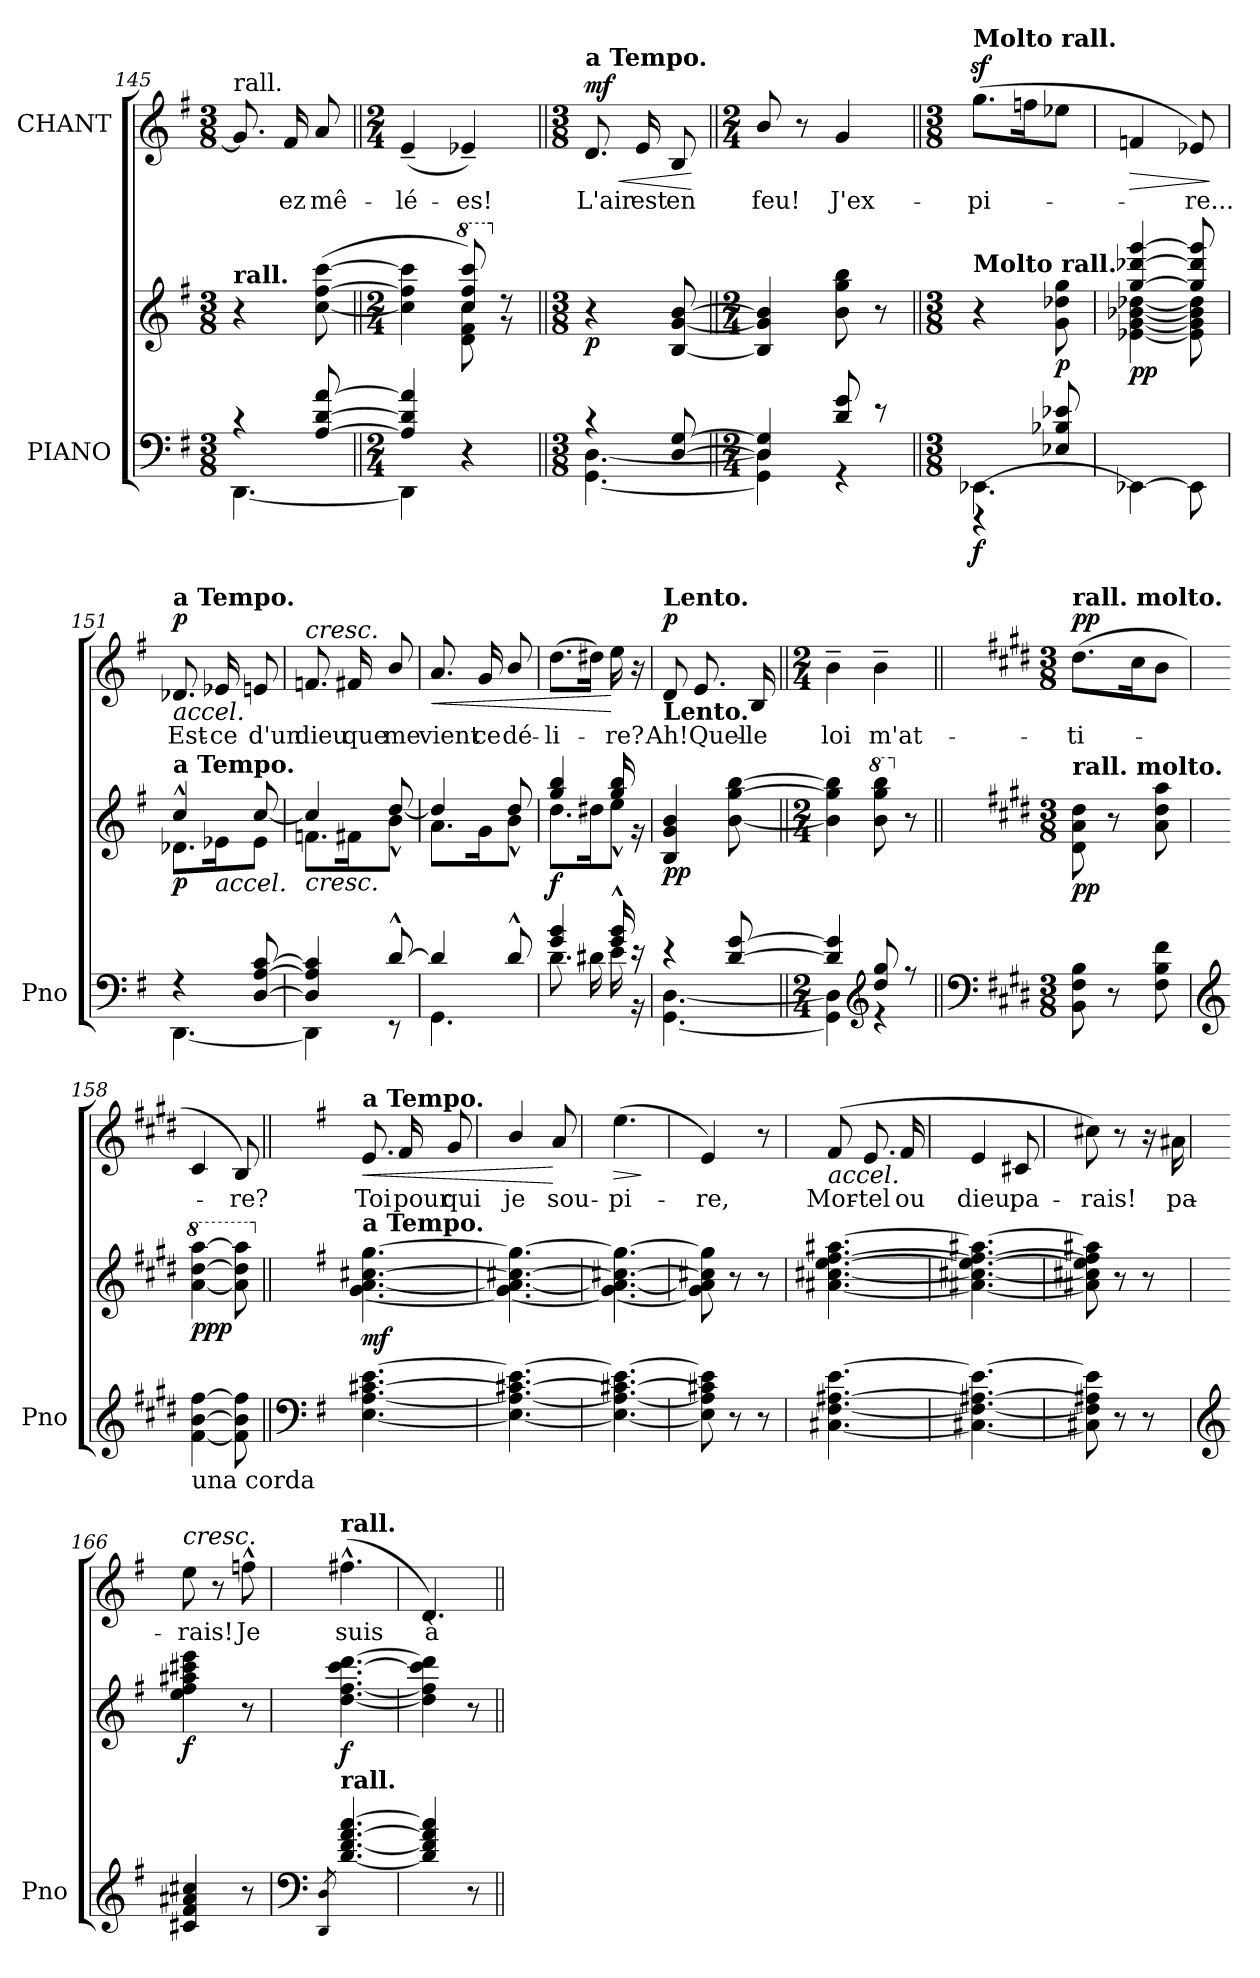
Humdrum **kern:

**kern	**kern	**dynam	**kern	**text	**dynam
*part2	*part2	*part2	*part1	*part1	*part1
*staff3	*staff2	*staff2/3	*staff1	*staff1	*staff1
*I"PIANO	*	*	*I"CHANT	*	*
*I'Pno	*	*	*	*	*
*clefF4	*clefG2	*	*clefG2	*	*
*k[f#]	*k[f#]	*	*k[f#]	*	*
*M3/8	*M3/8	*	*M3/8	*	*
=145	=145	=145	=145	=145	=145
*^	*	*	*	*	*
!	!	!	!	!LO:TX:a:t=rall.	!	!
!	!	!LO:TX:a:B:t=rall.	!	!	!	!
4r	[4.DD\	4r	.	8.g/]	.	.
!	!	!	!	!	!LO:LY:b	!
.	.	.	.	16f#/	-ez	.
!	!	!	!	!	!LO:LY:b	!
[8A/ [8d/ [8a/	.	(>[8cc\ [>8ff#\ [>8ccc\	.	8a/	mê-	.
=146||	=146||	=146||	=146||	=146||	=146||	=146||
*M2/4	*	*M2/4	*	*M2/4	*	*
*	*	*^	*	*	*	*
!	!	!	!	!	!	!LO:LY:b	!
4A/] 4d/] 4a/]	4DD\]	4cc\] 4ff#\] 4ccc\]	4ryy	.	(4e~/	-lé-	.
*	*	*8va	*	*	*	*	*
!	!	!	!	!	!	!LO:LY:b	!
4ryy	4r	8ccc/ 8fff#/ 8cccc/)	8dd\ 8ff#\ 8ccc\	.	4e-X~/)	-es!	.
*	*	*X8va	*	*	*	*	*
.	.	8r	8r	.	.	.	.
*	*	*v	*v	*	*	*	*
=147||	=147||	=147||	=147||	=147||	=147||	=147||
*M3/8	*	*M3/8	*	*M3/8	*	*
*	*	*^	*	*	*	*
!	!	!	!	!	!LO:TX:a:B:t=a Tempo.	!	!
!	!	!LO:TX:a:B:t=a Tempo.	!	!	!	!	!
!	!	!	!	!LO:DY:b	!	!LO:LY:b	!LO:HP:b
!	!	!	!	!	!	!	!LO:DY:n=1:a
*	*	*v	*v	*	*	*	*
4r	[4.GG\ [4.D\	4r	p	8.d/	L'air	< mf
!	!	!	!	!	!LO:LY:b	!
.	.	.	.	16e/	est	.
!	!	!	!	!	!LO:LY:b	!
[8D/ [8G/	.	[<8B/ [<8g/ [8b/	.	8B/	en	.
*v	*v	*	*	*	*	*
.	.	.	.	.	[
=148||	=148||	=148||	=148||	=148||	=148||
*M2/4	*M2/4	*	*M2/4	*	*
*^	*	*	*	*	*
!	!	!	!	!	!LO:LY:b	!
4D/] 4G/]	4GG\] 4D\]	4B/] 4g/] 4b/]	.	8b/	feu!	.
.	.	.	.	8r	.	.
!	!	!	!	!	!LO:LY:b	!
8d/ 8g/	4r	8b\ 8gg\ 8bb\	.	4g/	J'ex-	.
8r	.	8r	.	.	.	.
!!LO:LB:g=z
=149||	=149||	=149||	=149||	=149||	=149||	=149||
*M3/8	*	*M3/8	*	*M3/8	*	*
!	!	!	!	!LO:TX:a:B:t=Molto rall.	!	!
!	!	!LO:TX:a:B:t=Molto rall.	!	!	!	!
!	!	!	!LO:DY:b=2	!	!LO:LY:b	!
[4.EE-X\	4r	4r	f	(8.ggz>\L	-pi-	.
.	.	.	.	16ffn\K	.	.
!	!	!	!LO:DY:b	!	!	!
.	8E-X/ 8B-X/ 8e-X/	8g\ 8dd-X\ 8gg\	p	8ee-X\J	.	.
=150	=150	=150	=150	=150	=150	=150
*	*	*^	*	*	*	*
!	!	!	!	!LO:DY:b	!	!	!LO:HP:b
*v	*v	*	*	*	*	*	*
4EE-X\_	[4gg/ [4ddd-X/ [4ggg/	[4e-X\ [4g\ [4b-X\ [4dd-X\	pp	4fn/	.	>
!	!	!	!	!	!LO:LY:b	!
8EE-\]	8gg/] 8ddd-/] 8ggg/]	8e-\] 8g\] 8b-\] 8dd-\]	.	8e-X/)	-re...	.
*	*v	*v	*	*	*	*
.	.	.	.	.	]
=151	=151	=151	=151	=151	=151
*^	*^	*	*	*	*
!	!	!	!	!	!LO:TX:a:B:t=a Tempo.	!	!
!	!	!	!	!	!LO:TX:b:i:t=accel.	!	!
!	!	!LO:TX:a:B:t=a Tempo.	!	!	!	!	!
!	!	!	!	!LO:DY:b	!	!LO:LY:b	!LO:DY:a
4r	[4.DD\	8.d-X^^\L	4cc/	p	8.d-X/	Est-	p
!	!	!LO:TX:b:i:t=accel.	!	!	!	!	!
!	!	!	!	!	!	!LO:LY:b	!
.	.	16e-X\K	.	.	16e-X/	-ce	.
!	!	!	!	!	!	!LO:LY:b	!
[8D/ [8A/ [8c/	.	8e-\J	[8cc/	.	8en/	d'un	.
=152	=152	=152	=152	=152	=152	=152	=152
!	!	!	!	!	!LO:TX:a:i:t=cresc.	!	!
!	!	!LO:TX:b:i:t=cresc.	!	!	!	!	!
!	!	!	!	!	!	!LO:LY:b	!
4D/] 4A/] 4c/]	4DD\]	8.fn\L	4cc/]	.	8.fn/	dieu	.
!	!	!	!	!	!	!LO:LY:b	!
.	.	16f#X\K	.	.	16f#X/	que	.
!	!	!	!	!	!	!LO:LY:b	!
[8d^^/	8r	8b\J	[8dd^^/	.	8b/	me	.
=153	=153	=153	=153	=153	=153	=153	=153
!	!	!	!	!	!	!LO:LY:b	!LO:HP:b
4d/]	4.GG\	8.a\L	4dd/]	.	8.a/	vient	<
!	!	!	!	!	!	!LO:LY:b	!
.	.	16g\K	.	.	16g/	ce	.
!	!	!	!	!	!	!LO:LY:b	!
8d^^/	.	8b\J	8dd^^/	.	8b/	dé-	.
!!LO:LB:g=z
=154	=154	=154	=154	=154	=154	=154	=154
!	!	!	!	!LO:DY:b	!	!LO:LY:b	!
4g/ 4b/	8.d\L	8.dd\L	4gg/ 4bb/	f	(8.dd\L	-li-	.
.	16d#X\L	16dd#X\K	.	.	16dd#X\Jk)	.	.
!	!	!	!	!	!	!LO:LY:b	!
16g/^^ 16b/^^	16e\JL	8ee\J	16gg/^^ 16bb/^^	.	16ee\	-re?	[
16r	16r	.	16r	.	16r	.	.
=155	=155	=155	=155	=155	=155	=155	=155
!	!	!	!	!	!LO:TX:a:B:t=Lento.	!	!
!	!	!	!	!	!LO:TX:b:B:t=Lento.	!	!
!	!	!LO:TX:b:i:t=dim.	!	!	!	!	!
!	!	!	!	!LO:DY:b	!	!LO:LY:b	!LO:DY:a
*	*	*v	*v	*	*	*	*
4r	[4.GG\ [4.D\	4B/ 4g/ 4b/	pp	8d/	Ah!	p
!	!	!	!	!	!LO:LY:b	!
.	.	.	.	8.e/	Quel-	.
[8d/ [8g/	.	[8b\ [>8gg\ [>8bb\	.	.	.	.
!	!	!	!	!	!LO:LY:b	!
.	.	.	.	16B/	-le	.
=156||	=156||	=156||	=156||	=156||	=156||	=156||
*M2/4	*	*M2/4	*	*M2/4	*	*
!	!	!	!	!	!LO:LY:b	!
4d/] 4g/]	4GG\] 4D\]	4b\] 4gg\] 4bb\]	.	4b~\	loi	.
*clefG2	*	*	*	*	*	*
*	*	*8va	*	*	*	*
!	!	!	!	!	!LO:LY:b	!
8dd/ 8gg/	4r	8bb\ 8ggg\ 8bbb\	.	4b~\	m'at-	.
*	*	*X8va	*	*	*	*
8r	.	8r	.	.	.	.
*v	*v	*	*	*	*	*
=157||	=157||	=157||	=157||	=157||	=157||
*clefF4	*	*	*	*	*
*k[f#c#g#d#]	*k[f#c#g#d#]	*	*k[f#c#g#d#]	*	*
*M3/8	*M3/8	*	*M3/8	*	*
!	!	!	!LO:TX:a:B:t=rall. molto.	!	!
!	!LO:TX:a:B:t=rall. molto.	!	!	!	!
!	!	!LO:DY:b	!	!LO:LY:b	!LO:DY:a
8BB\ 8F#\ 8B\	8d#\ 8a\ 8dd#\	pp	(8.dd#\L	-ti-	pp
8r	8r	.	.	.	.
.	.	.	16cc#\K	.	.
8F#\ 8B\ 8f#\	8a\ 8dd#\ 8aa\	.	8b\J	.	.
=158	=158	=158	=158	=158	=158
*clefG2	*	*	*	*	*
*	*8va	*	*	*	*
!LO:TX:b:t=una corda	!	!	!	!	!
!	!	!LO:DY:b	!	!	!
[4f#\ [4b\ [4ff#\	[4aa\ [4ddd#\ [4aaa\	ppp	4c#/	.	.
!	!	!	!	!LO:LY:b	!
8f#\] 8b\] 8ff#\]	8aa\] 8ddd#\] 8aaa\]	.	8B/)	-re?	.
!!LO:PB:g=z
=159||	=159||	=159||	=159||	=159||	=159||
*clefF4	*	*	*	*	*
*k[f#]	*k[f#]	*	*k[f#]	*	*
*	*X8va	*	*	*	*
!	!	!	!LO:TX:a:B:t=a Tempo.	!	!
!	!LO:TX:a:B:t=a Tempo.	!	!	!	!
!	!	!LO:DY:b	!	!LO:LY:b	!LO:HP:b
[4.E\ [<4.A\ [4.c#X\ [4.e\	[4.g\ [<4.a\ [4.cc#X\ [4.gg\	mf	8.e/	Toi	<
!	!	!	!	!LO:LY:b	!
.	.	.	16f#/	pour	.
!	!	!	!	!LO:LY:b	!
.	.	.	8g/	qui	.
=160	=160	=160	=160	=160	=160
!	!	!	!	!LO:LY:b	!
4.E\_ 4.A\_ 4.c#X\_ 4.e\_	4.g\_ 4.a\_ 4.cc#X\_ 4.gg\_	.	4b/	je	.
!	!	!	!	!LO:LY:b	!
.	.	.	8a/	sou-	[
=161	=161	=161	=161	=161	=161
!	!	!	!	!LO:LY:b	!LO:HP:b
4.E\_ 4.A\_ 4.c#X\_ 4.e\_	4.g\_ 4.a\_ 4.cc#X\_ 4.gg\_	.	(4.ee\	-pi-	>
.	.	.	.	.	]
=162	=162	=162	=162	=162	=162
!	!	!	!	!LO:LY:b	!
8E\] 8A\] 8c#X\] 8e\]	8g\] 8a\] 8cc#X\] 8gg\]	.	4e/)	-re,	.
8r	8r	.	.	.	.
8r	8r	.	8r	.	.
=163	=163	=163	=163	=163	=163
!	!	!	!LO:TX:b:i:t=accel.	!	!
!	!	!	!	!LO:LY:b	!
[4.C#X\ [<4.F#\ [4.A#X\ [4.e\	[4.a#X\ [<4.cc#X\ [>4.ee\ [4.ff#\ [4.aa#X\	.	(8f#/	Mor-	.
!	!	!	!	!LO:LY:b	!
.	.	.	8.e/	-tel	.
!	!	!	!	!LO:LY:b	!
.	.	.	16f#/	ou	.
=164	=164	=164	=164	=164	=164
!	!	!	!	!LO:LY:b	!
4.C#X\_ 4.F#\_ 4.A#X\_ 4.e\_	4.a#X\_ 4.cc#X\_ 4.ee\_ 4.ff#\_ 4.aa#X\_	.	4e/	dieu,	.
!	!	!	!	!LO:LY:b	!
.	.	.	8c#X/	pa-	.
!!LO:LB:g=z
=165	=165	=165	=165	=165	=165
!	!	!	!	!LO:LY:b	!
8C#X\] 8F#\] 8A#X\] 8e\]	8a#X\] 8cc#X\] 8ee\] 8ff#\] 8aa#X\]	.	8cc#X\)	-rais!	.
8r	8r	.	8r	.	.
8r	8r	.	16r	.	.
!	!	!	!	!LO:LY:b	!LO:DY:a
!	!	!	!	!	!LO:DY:n=1:a
.	.	.	16a#X\	pa-	other-dynamics f
=166	=166	=166	=166	=166	=166
*clefG2	*	*	*	*	*
!	!	!	!LO:TX:a:i:t=cresc.	!	!
!	!	!LO:DY:b	!	!LO:LY:b	!
4c#X/ 4f#/ 4a#X/ 4cc#X/	4ee\ 4ff#\ 4aa#X\ 4ccc#X\ 4eee\	f	8ee\	-rais!	.
.	.	.	8r	.	.
!	!	!	!	!LO:LY:b	!
8r	8r	.	8ffn^^\	Je	.
=167	=167	=167	=167	=167	=167
*clefF4	*	*	*	*	*
8qDD/ 8qD/	.	.	.	.	.
!	!	!	!LO:TX:a:B:t=rall.	!	!
!	!LO:TX:b:B:t=rall.	!	!	!	!
!	!	!LO:DY:b	!	!LO:LY:b	!
[4.d/ [4.f#/ [>4.a/ [4.cc/	[4.dd\ [<4.ff#\ [>4.ccc\ [4.ddd\	f	(4.ff#X^^\	suis	.
=168	=168	=168	=168	=168	=168
!	!	!	!	!LO:LY:b	!
4d/] 4f#/] 4a/] 4cc/]	4dd\] 4ff#\] 4ccc\] 4ddd\]	.	4.d/)	à	.
8r	8r	.	.	.	.
=||	=||	=||	=||	=||	=||
*-	*-	*-	*-	*-	*-
